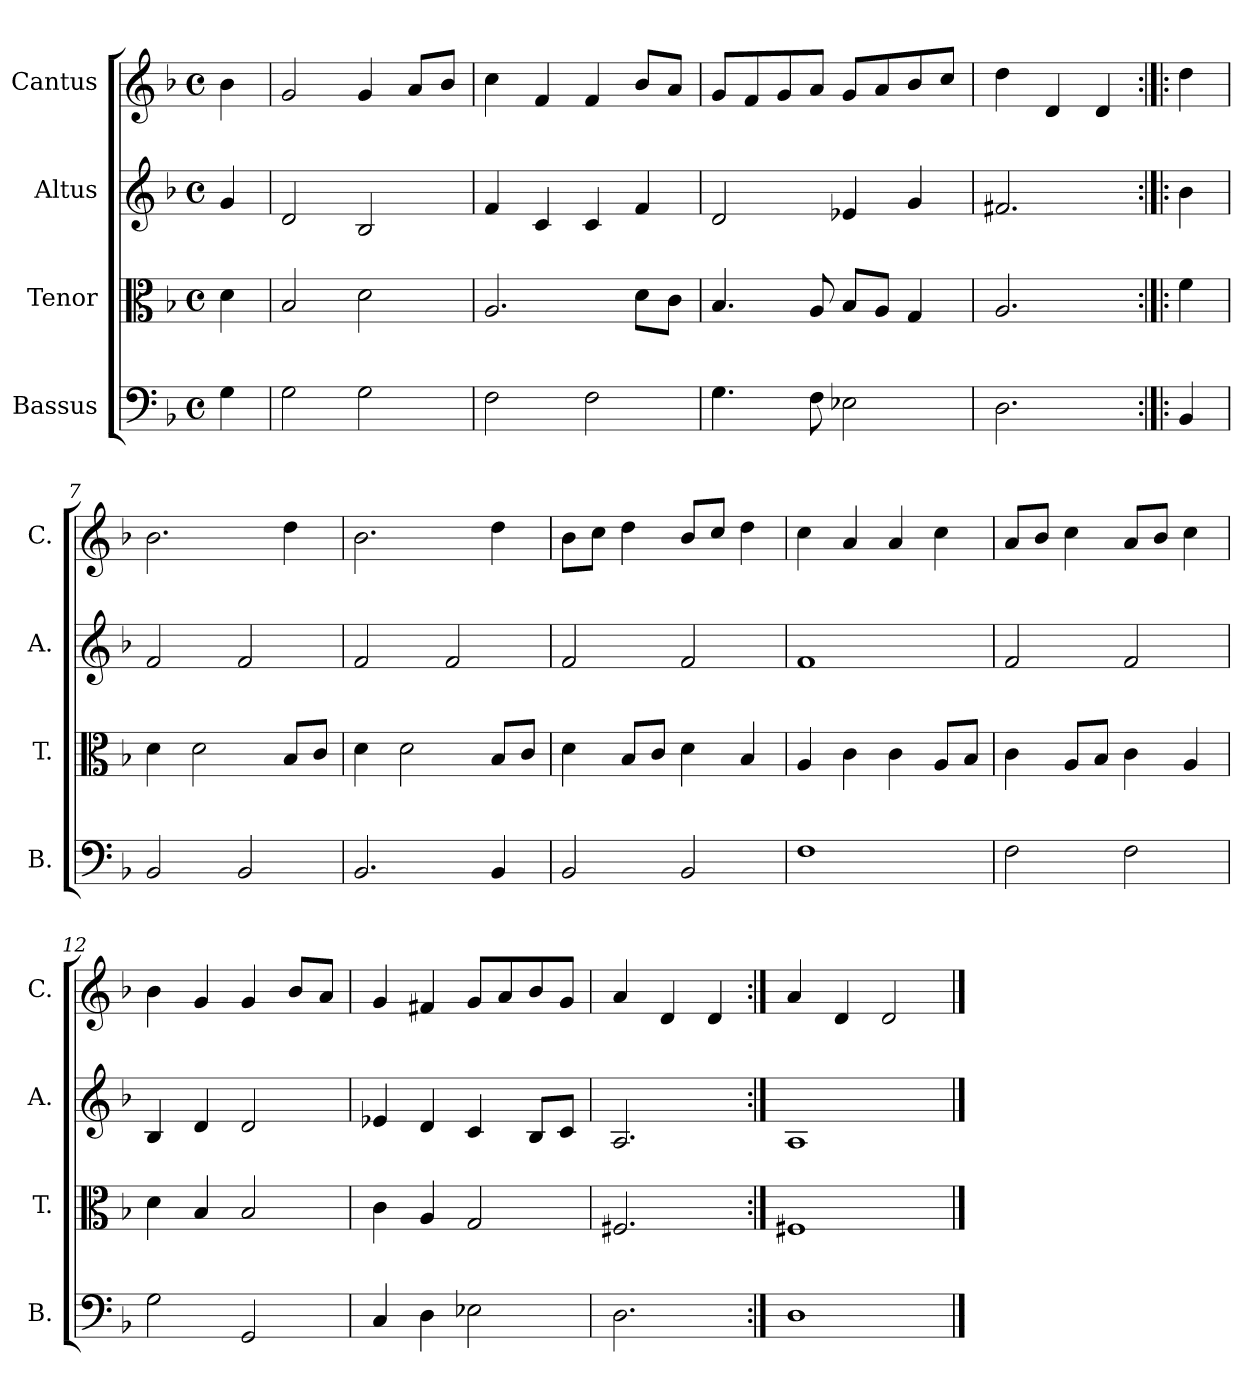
**kern	**kern	**kern	**kern
*part4	*part3	*part2	*part1
*staff4	*staff3	*staff2	*staff1
*I"Bassus	*I"Tenor	*I"Altus	*I"Cantus
*I'B.	*I'T.	*I'A.	*I'C.
*clefF4	*clefC3	*clefG2	*clefG2
*k[b-]	*k[b-]	*k[b-]	*k[b-]
*F:	*F:	*F:	*F:
*M4/4	*M4/4	*M4/4	*M4/4
*met(c)	*met(c)	*met(c)	*met(c)
=1	=1	=1	=1
4G\	4d\	4g/	4b-\
=2	=2	=2	=2
2G\	2B-/	2d/	2g/
2G\	2d\	2B-/	4g/
.	.	.	8a/L
.	.	.	8b-/J
=3	=3	=3	=3
2F\	2.A/	4f/	4cc\
.	.	4c/	4f/
2F\	.	4c/	4f/
.	8d\L	4f/	8b-/L
.	8c\J	.	8a/J
=4	=4	=4	=4
4.G\	4.B-/	2d/	8g/L
.	.	.	8f/
.	.	.	8g/
8F\	8A/	.	8a/J
2E-X\	8B-/L	4e-X/	8g/L
.	8A/J	.	8a/
.	4G/	4g/	8b-/
.	.	.	8cc/J
=5	=5	=5	=5
2.D\	2.A/	2.f#X/	4dd\
.	.	.	4d/
.	.	.	4d/
=6:|!|:	=6:|!|:	=6:|!|:	=6:|!|:
4BB-/	4f\	4b-\	4dd\
=7	=7	=7	=7
2BB-/	4d\	2f/	2.b-\
.	2d\	.	.
2BB-/	.	2f/	.
.	8B-/L	.	4dd\
.	8c/J	.	.
=8	=8	=8	=8
2.BB-/	4d\	2f/	2.b-\
.	2d\	.	.
.	.	2f/	.
4BB-/	8B-/L	.	4dd\
.	8c/J	.	.
!!LO:LB:g=z
=9	=9	=9	=9
2BB-/	4d\	2f/	8b-\L
.	.	.	8cc\J
.	8B-/L	.	4dd\
.	8c/J	.	.
2BB-/	4d\	2f/	8b-/L
.	.	.	8cc/J
.	4B-/	.	4dd\
=10	=10	=10	=10
1F	4A/	1f	4cc\
.	4c\	.	4a/
.	4c\	.	4a/
.	8A/L	.	4cc\
.	8B-/J	.	.
=11	=11	=11	=11
2F\	4c\	2f/	8a/L
.	.	.	8b-/J
.	8A/L	.	4cc\
.	8B-/J	.	.
2F\	4c\	2f/	8a/L
.	.	.	8b-/J
.	4A/	.	4cc\
=12	=12	=12	=12
2G\	4d\	4B-/	4b-\
.	4B-/	4d/	4g/
2GG/	2B-/	2d/	4g/
.	.	.	8b-/L
.	.	.	8a/J
=13	=13	=13	=13
4C/	4c\	4e-X/	4g/
4D\	4A/	4d/	4f#X/
2E-X\	2G/	4c/	8g/L
.	.	.	8a/
.	.	8B-/L	8b-/
.	.	8c/J	8g/J
=14	=14	=14	=14
2.D\	2.F#X/	2.A/	4a/
.	.	.	4d/
.	.	.	4d/
=15:|!	=15:|!	=15:|!	=15:|!
1D	1F#X	1A	4a/
.	.	.	4d/
.	.	.	2d/
==	==	==	==
*-	*-	*-	*-
